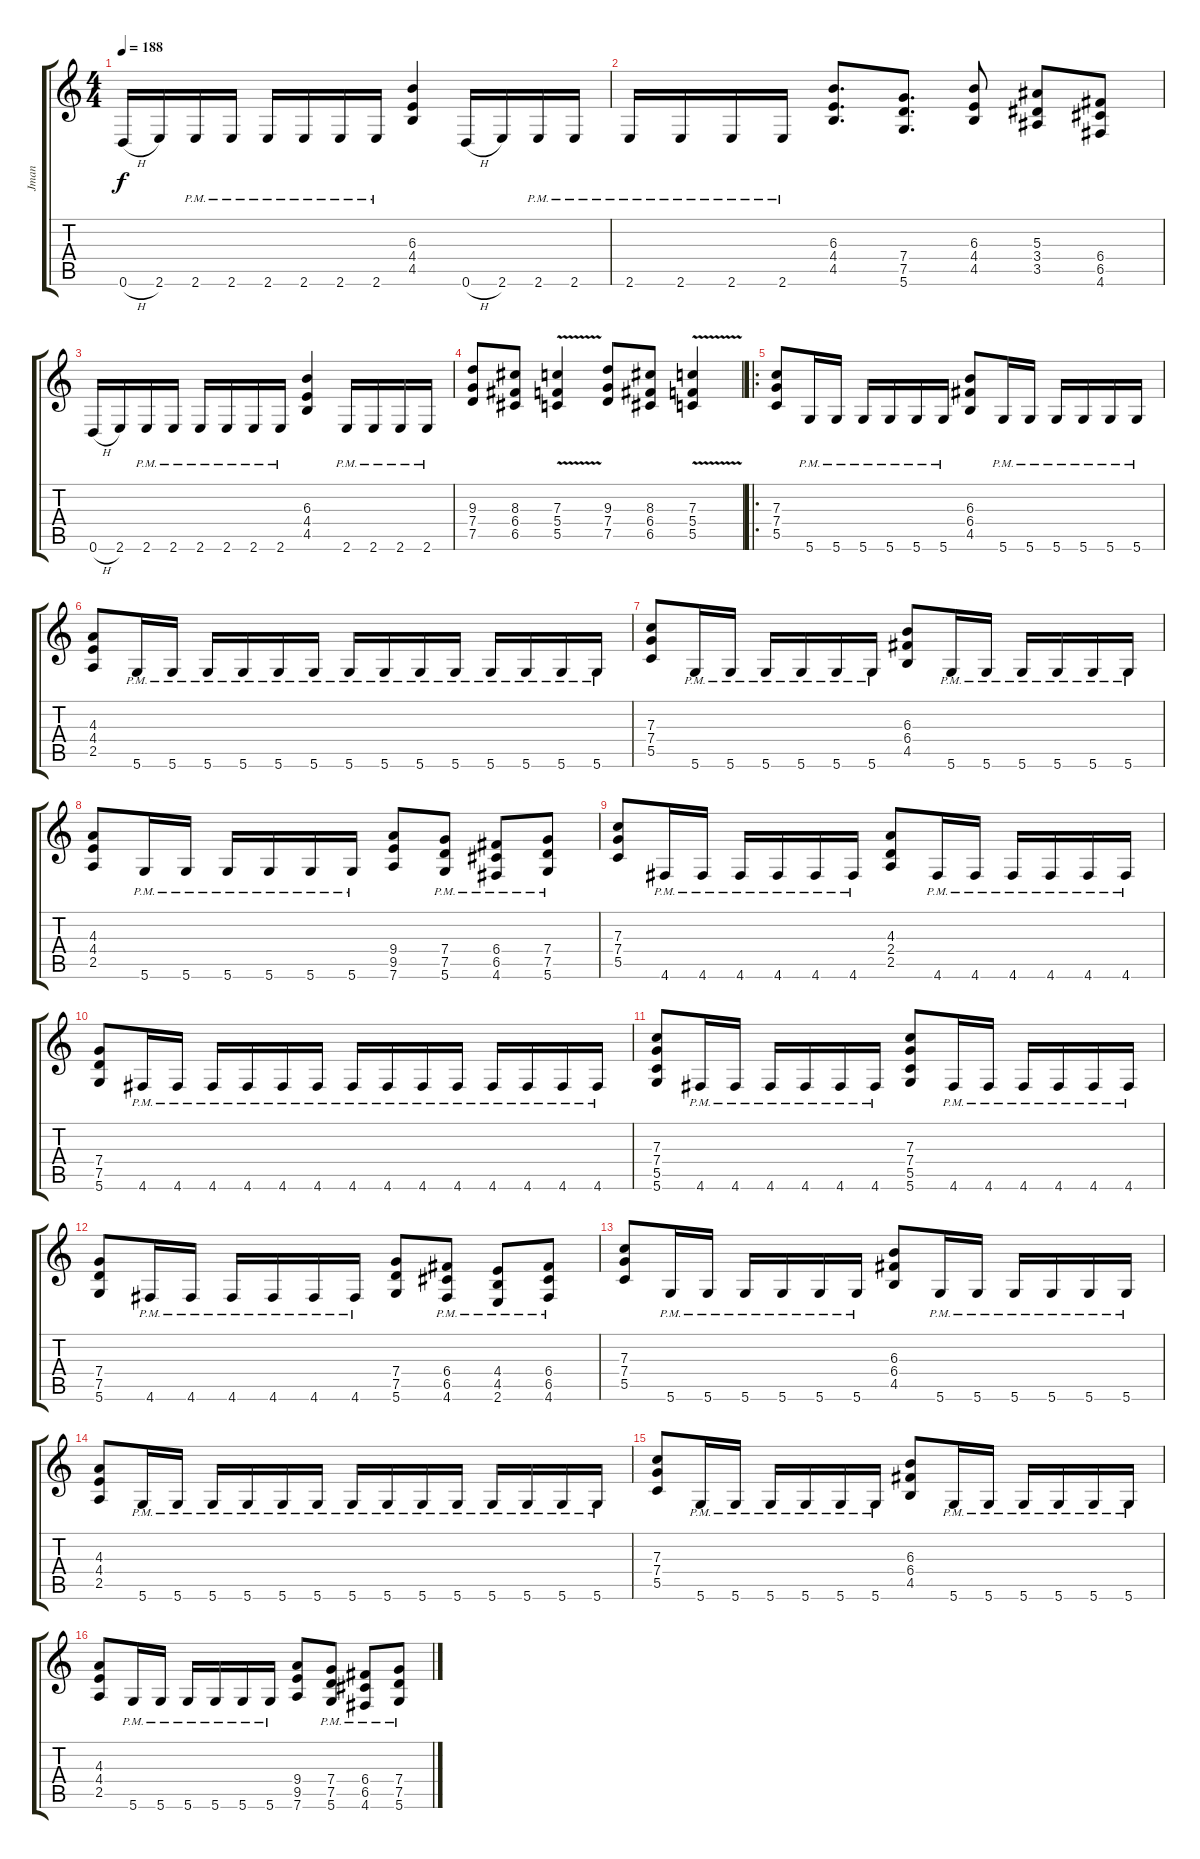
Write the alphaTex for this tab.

\track ("Jman" "Jman") {instrument overdrivenguitar}
\staff {score tabs}
\tuning (D4 A3 F3 C3 G2 D2) {hide}
\ts (4 4)
\tempo 188
\clef g2
\ks c
0.6{h}.16{dy f} 2.6.16 2.6{pm}.16 2.6{pm}.16 2.6{pm}.16 2.6{pm}.16 2.6{pm}.16 2.6{pm}.16 (6.3 4.4 4.5).4 0.6{h}.16 2.6.16 2.6{pm}.16 2.6{pm}.16 |
2.6{pm}.16 2.6{pm}.16 2.6{pm}.16 2.6{pm}.16 (6.3 4.4 4.5).8{d} (7.4 7.5 5.6).8{d} (6.3 4.4 4.5).8 (5.3 3.4 3.5).8 (6.4 6.5 4.6).8 |
0.6{h}.16 2.6.16 2.6{pm}.16 2.6{pm}.16 2.6{pm}.16 2.6{pm}.16 2.6{pm}.16 2.6{pm}.16 (6.3 4.4 4.5).4 2.6{pm}.16 2.6{pm}.16 2.6{pm}.16 2.6{pm}.16 |
(9.3 7.4 7.5).8 (8.3 6.4 6.5).8 (7.3{v} 5.4{v} 5.5{v}).4 (9.3 7.4 7.5).8 (8.3 6.4 6.5).8 (7.3{v} 5.4{v} 5.5{v}).4 |
\ro
(7.3 7.4 5.5).8 5.6{pm}.16 5.6{pm}.16 5.6{pm}.16 5.6{pm}.16 5.6{pm}.16 5.6{pm}.16 (6.3 6.4 4.5).8 5.6{pm}.16 5.6{pm}.16 5.6{pm}.16 5.6{pm}.16 5.6{pm}.16 5.6{pm}.16 |
(4.3 4.4 2.5).8 5.6{pm}.16 5.6{pm}.16 5.6{pm}.16 5.6{pm}.16 5.6{pm}.16 5.6{pm}.16 5.6{pm}.16 5.6{pm}.16 5.6{pm}.16 5.6{pm}.16 5.6{pm}.16 5.6{pm}.16 5.6{pm}.16 5.6{pm}.16 |
(7.3 7.4 5.5).8 5.6{pm}.16 5.6{pm}.16 5.6{pm}.16 5.6{pm}.16 5.6{pm}.16 5.6{pm}.16 (6.3 6.4 4.5).8 5.6{pm}.16 5.6{pm}.16 5.6{pm}.16 5.6{pm}.16 5.6{pm}.16 5.6{pm}.16 |
(4.3 4.4 2.5).8 5.6{pm}.16 5.6{pm}.16 5.6{pm}.16 5.6{pm}.16 5.6{pm}.16 5.6{pm}.16 (9.4 9.5 7.6).8 (7.4{pm} 7.5{pm} 5.6{pm}).8 (6.4{pm} 6.5{pm} 4.6{pm}).8 (7.4{pm} 7.5{pm} 5.6{pm}).8 |
(7.3 7.4 5.5).8 4.6{pm}.16 4.6{pm}.16 4.6{pm}.16 4.6{pm}.16 4.6{pm}.16 4.6{pm}.16 (4.3 2.4 2.5).8 4.6{pm}.16 4.6{pm}.16 4.6{pm}.16 4.6{pm}.16 4.6{pm}.16 4.6{pm}.16 |
(7.4 7.5 5.6).8 4.6{pm}.16 4.6{pm}.16 4.6{pm}.16 4.6{pm}.16 4.6{pm}.16 4.6{pm}.16 4.6{pm}.16 4.6{pm}.16 4.6{pm}.16 4.6{pm}.16 4.6{pm}.16 4.6{pm}.16 4.6{pm}.16 4.6{pm}.16 |
(7.3 7.4 5.5 5.6).8 4.6{pm}.16 4.6{pm}.16 4.6{pm}.16 4.6{pm}.16 4.6{pm}.16 4.6{pm}.16 (7.3 7.4 5.5 5.6).8 4.6{pm}.16 4.6{pm}.16 4.6{pm}.16 4.6{pm}.16 4.6{pm}.16 4.6{pm}.16 |
(7.4 7.5 5.6).8 4.6{pm}.16 4.6{pm}.16 4.6{pm}.16 4.6{pm}.16 4.6{pm}.16 4.6{pm}.16 (7.4 7.5 5.6).8 (6.4{pm} 6.5{pm} 4.6{pm}).8 (4.4{pm} 4.5{pm} 2.6{pm}).8 (6.4{pm} 6.5{pm} 4.6{pm}).8 |
(7.3 7.4 5.5).8 5.6{pm}.16 5.6{pm}.16 5.6{pm}.16 5.6{pm}.16 5.6{pm}.16 5.6{pm}.16 (6.3 6.4 4.5).8 5.6{pm}.16 5.6{pm}.16 5.6{pm}.16 5.6{pm}.16 5.6{pm}.16 5.6{pm}.16 |
(4.3 4.4 2.5).8 5.6{pm}.16 5.6{pm}.16 5.6{pm}.16 5.6{pm}.16 5.6{pm}.16 5.6{pm}.16 5.6{pm}.16 5.6{pm}.16 5.6{pm}.16 5.6{pm}.16 5.6{pm}.16 5.6{pm}.16 5.6{pm}.16 5.6{pm}.16 |
(7.3 7.4 5.5).8 5.6{pm}.16 5.6{pm}.16 5.6{pm}.16 5.6{pm}.16 5.6{pm}.16 5.6{pm}.16 (6.3 6.4 4.5).8 5.6{pm}.16 5.6{pm}.16 5.6{pm}.16 5.6{pm}.16 5.6{pm}.16 5.6{pm}.16 |
(4.3 4.4 2.5).8 5.6{pm}.16 5.6{pm}.16 5.6{pm}.16 5.6{pm}.16 5.6{pm}.16 5.6{pm}.16 (9.4 9.5 7.6).8 (7.4{pm} 7.5{pm} 5.6{pm}).8 (6.4{pm} 6.5{pm} 4.6{pm}).8 (7.4{pm} 7.5{pm} 5.6{pm}).8
